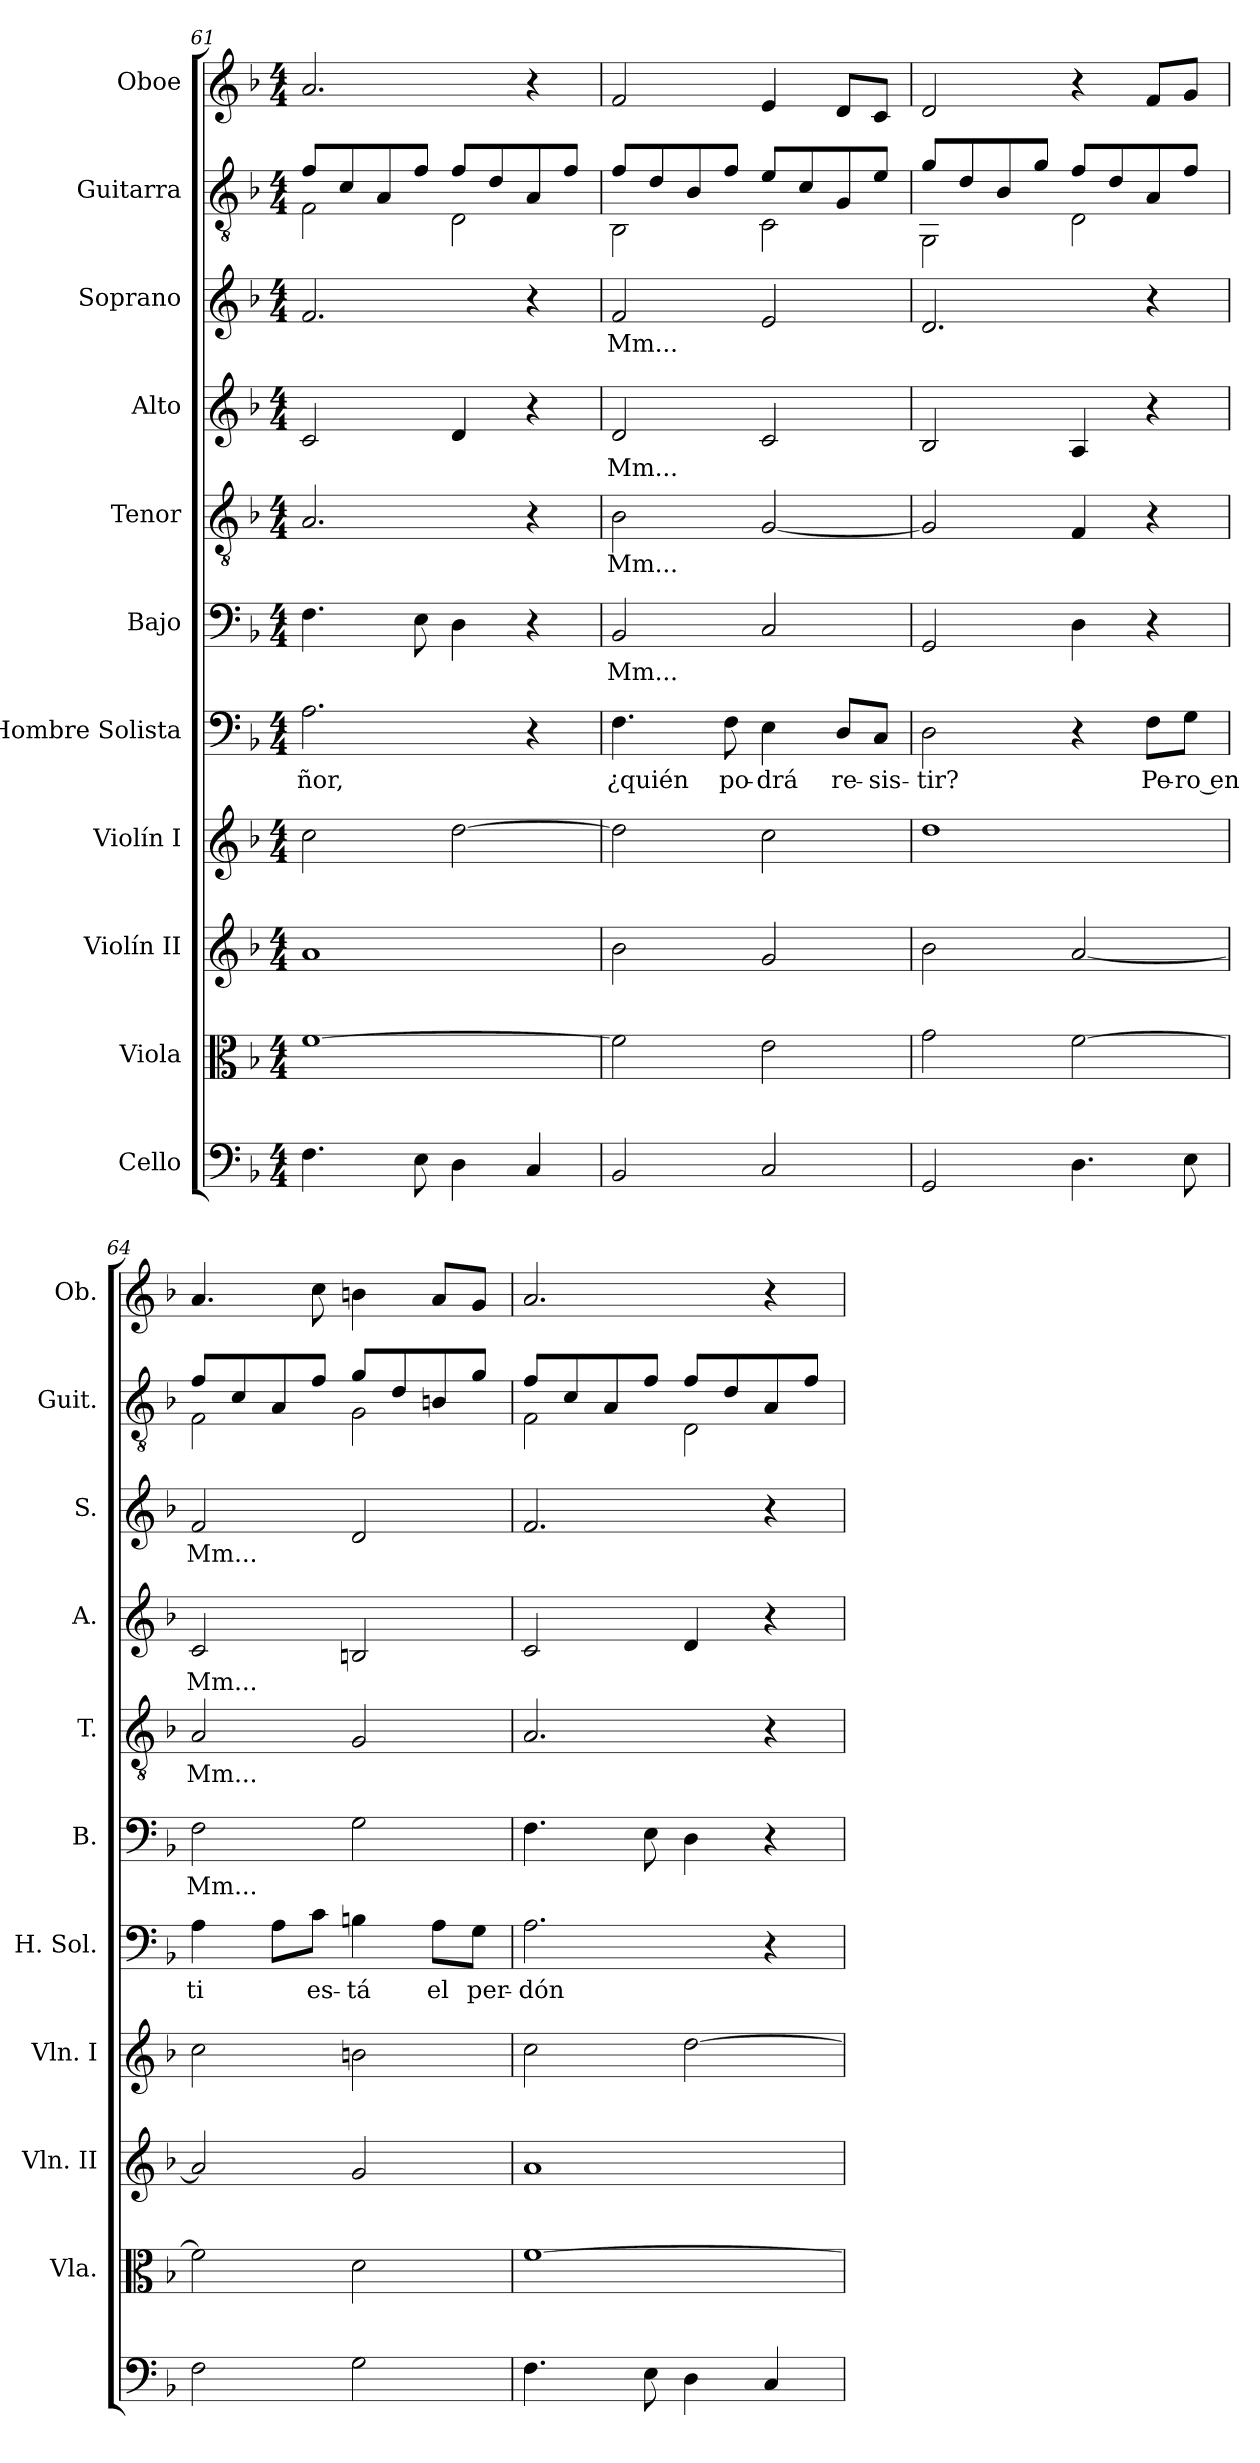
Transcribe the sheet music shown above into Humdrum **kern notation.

**kern	**kern	**kern	**kern	**kern	**text	**kern	**text	**kern	**text	**kern	**text	**kern	**text	**kern	**kern
*part11	*part10	*part9	*part8	*part7	*part7	*part6	*part6	*part5	*part5	*part4	*part4	*part3	*part3	*part2	*part1
*staff11	*staff10	*staff9	*staff8	*staff7	*staff7	*staff6	*staff6	*staff5	*staff5	*staff4	*staff4	*staff3	*staff3	*staff2	*staff1
*I"Cello	*I"Viola	*I"Violín II	*I"Violín I	*I"Hombre Solista	*	*I"Bajo	*	*I"Tenor	*	*I"Alto	*	*I"Soprano	*	*I"Guitarra	*I"Oboe
*	*I'Vla.	*I'Vln. II	*I'Vln. I	*I'H. Sol.	*	*I'B.	*	*I'T.	*	*I'A.	*	*I'S.	*	*I'Guit.	*I'Ob.
*clefF4	*clefC3	*clefG2	*clefG2	*clefF4	*	*clefF4	*	*clefGv2	*	*clefG2	*	*clefG2	*	*clefGv2	*clefG2
*k[b-]	*k[b-]	*k[b-]	*k[b-]	*k[b-]	*	*k[b-]	*	*k[b-]	*	*k[b-]	*	*k[b-]	*	*k[b-]	*k[b-]
*M4/4	*M4/4	*M4/4	*M4/4	*M4/4	*	*M4/4	*	*M4/4	*	*M4/4	*	*M4/4	*	*M4/4	*M4/4
=61	=61	=61	=61	=61	=61	=61	=61	=61	=61	=61	=61	=61	=61	=61	=61
*	*	*	*	*	*	*	*	*	*	*	*	*	*	*^	*
4.F\	[1f	1a	2cc\	2.A\	-ñor,	4.F\	.	2.A/	.	2c/	.	2.f/	.	8f/L	2F\	2.a/
.	.	.	.	.	.	.	.	.	.	.	.	.	.	8c/	.	.
.	.	.	.	.	.	.	.	.	.	.	.	.	.	8A/	.	.
8E\	.	.	.	.	.	8E\	.	.	.	.	.	.	.	8f/J	.	.
4D\	.	.	[2dd\	.	.	4D\	.	.	.	4d/	.	.	.	8f/L	2D\	.
.	.	.	.	.	.	.	.	.	.	.	.	.	.	8d/	.	.
4C/	.	.	.	4r	.	4r	.	4r	.	4r	.	4r	.	8A/	.	4r
.	.	.	.	.	.	.	.	.	.	.	.	.	.	8f/J	.	.
=62	=62	=62	=62	=62	=62	=62	=62	=62	=62	=62	=62	=62	=62	=62	=62	=62
2BB-/	2f\]	2b-\	2dd\]	4.F\	¿quién	2BB-/	Mm...	2B-\	Mm...	2d/	Mm...	2f/	Mm...	8f/L	2BB-\	2f/
.	.	.	.	.	.	.	.	.	.	.	.	.	.	8d/	.	.
.	.	.	.	.	.	.	.	.	.	.	.	.	.	8B-/	.	.
.	.	.	.	8F\	po-	.	.	.	.	.	.	.	.	8f/J	.	.
2C/	2e\	2g/	2cc\	4E\	-drá	2C/	.	[2G/	.	2c/	.	2e/	.	8e/L	2C\	4e/
.	.	.	.	.	.	.	.	.	.	.	.	.	.	8c/	.	.
.	.	.	.	8D/L	re-	.	.	.	.	.	.	.	.	8G/	.	8d/L
.	.	.	.	8C/J	-sis-	.	.	.	.	.	.	.	.	8e/J	.	8c/J
=63	=63	=63	=63	=63	=63	=63	=63	=63	=63	=63	=63	=63	=63	=63	=63	=63
2GG/	2g\	2b-\	1dd	2D\	-tir?	2GG/	.	2G/]	.	2B-/	.	2.d/	.	8g/L	2GG\	2d/
.	.	.	.	.	.	.	.	.	.	.	.	.	.	8d/	.	.
.	.	.	.	.	.	.	.	.	.	.	.	.	.	8B-/	.	.
.	.	.	.	.	.	.	.	.	.	.	.	.	.	8g/J	.	.
4.D\	[2f\	[2a/	.	4r	.	4D\	.	4F/	.	4A/	.	.	.	8f/L	2D\	4r
.	.	.	.	.	.	.	.	.	.	.	.	.	.	8d/	.	.
.	.	.	.	8F\L	Pe-	4r	.	4r	.	4r	.	4r	.	8A/	.	8f/L
8E\	.	.	.	8G\J	-ro en	.	.	.	.	.	.	.	.	8f/J	.	8g/J
=64	=64	=64	=64	=64	=64	=64	=64	=64	=64	=64	=64	=64	=64	=64	=64	=64
2F\	2f\]	2a/]	2cc\	4A\	ti	2F\	Mm...	2A/	Mm...	2c/	Mm...	2f/	Mm...	8f/L	2F\	4.a/
.	.	.	.	.	.	.	.	.	.	.	.	.	.	8c/	.	.
.	.	.	.	8A\L	.	.	.	.	.	.	.	.	.	8A/	.	.
.	.	.	.	8c\J	es-	.	.	.	.	.	.	.	.	8f/J	.	8cc\
2G\	2d\	2g/	2bn\	4Bn\	-tá	2G\	.	2G/	.	2Bn/	.	2d/	.	8g/L	2G\	4bn\
.	.	.	.	.	.	.	.	.	.	.	.	.	.	8d/	.	.
.	.	.	.	8A\L	el	.	.	.	.	.	.	.	.	8Bn/	.	8a/L
.	.	.	.	8G\J	per-	.	.	.	.	.	.	.	.	8g/J	.	8g/J
=65	=65	=65	=65	=65	=65	=65	=65	=65	=65	=65	=65	=65	=65	=65	=65	=65
4.F\	[1f	1a	2cc\	2.A\	-dón	4.F\	.	2.A/	.	2c/	.	2.f/	.	8f/L	2F\	2.a/
.	.	.	.	.	.	.	.	.	.	.	.	.	.	8c/	.	.
.	.	.	.	.	.	.	.	.	.	.	.	.	.	8A/	.	.
8E\	.	.	.	.	.	8E\	.	.	.	.	.	.	.	8f/J	.	.
4D\	.	.	[2dd\	.	.	4D\	.	.	.	4d/	.	.	.	8f/L	2D\	.
.	.	.	.	.	.	.	.	.	.	.	.	.	.	8d/	.	.
4C/	.	.	.	4r	.	4r	.	4r	.	4r	.	4r	.	8A/	.	4r
.	.	.	.	.	.	.	.	.	.	.	.	.	.	8f/J	.	.
*	*	*	*	*	*	*	*	*	*	*	*	*	*	*v	*v	*
=	=	=	=	=	=	=	=	=	=	=	=	=	=	=	=
*-	*-	*-	*-	*-	*-	*-	*-	*-	*-	*-	*-	*-	*-	*-	*-
